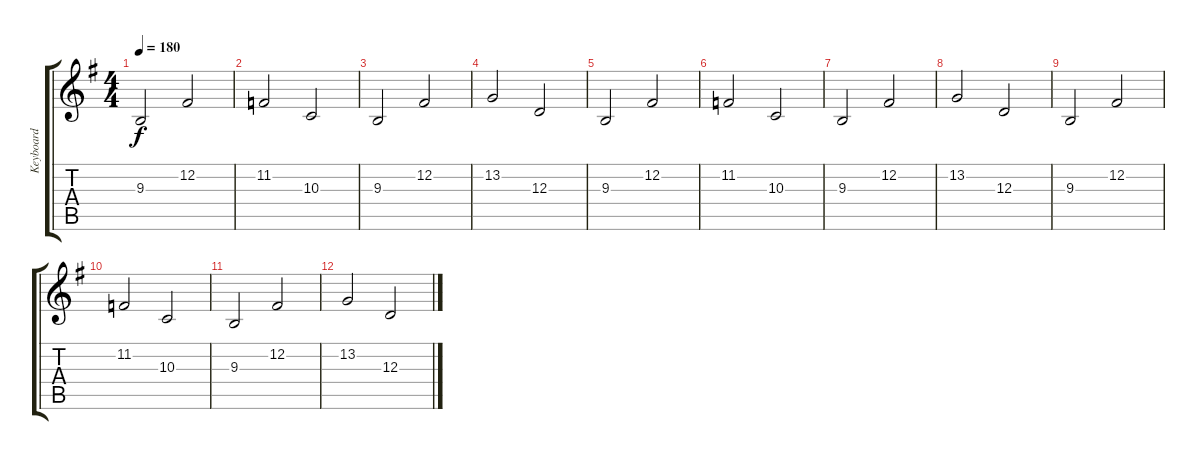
\track ("Keyboard" "Keyboard") {instrument choiraahs}
\staff {score tabs}
\tuning (B3 Gb3 D3 A2 E2 B1) {hide}
\ts (4 4)
\tempo 180
\clef g2
\ks g
9.3.2{dy f} 12.2.2 |
11.2.2 10.3.2 |
9.3.2 12.2.2 |
13.2.2 12.3.2 |
9.3.2 12.2.2 |
11.2.2 10.3.2 |
9.3.2 12.2.2 |
13.2.2 12.3.2 |
9.3.2 12.2.2 |
11.2.2 10.3.2 |
9.3.2 12.2.2 |
13.2.2 12.3.2
